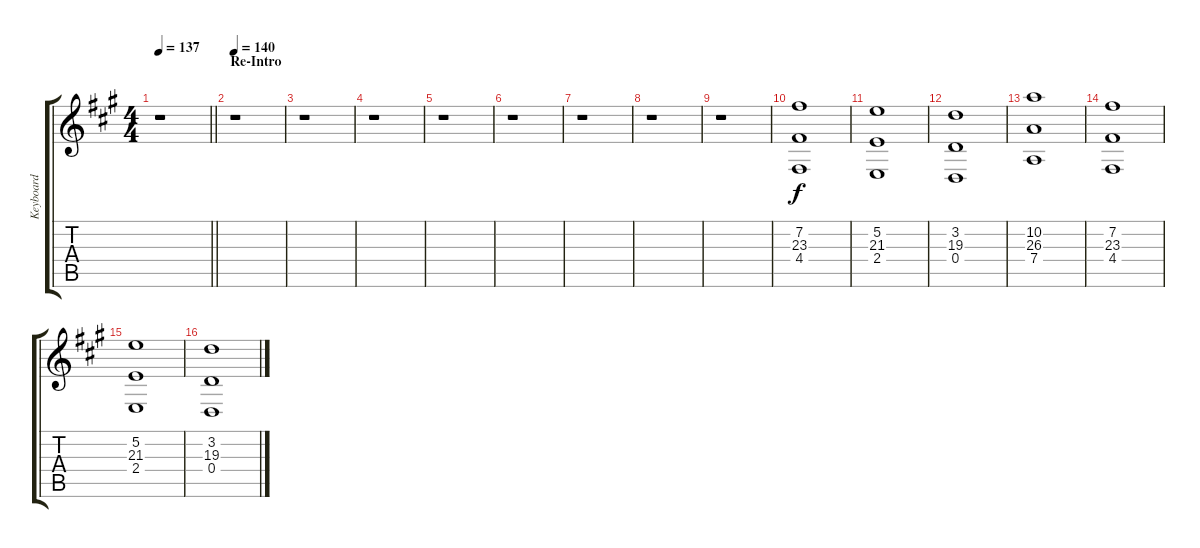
\track ("Keyboard" "Keyboard") {instrument stringensemble1}
\staff {score tabs}
\tuning (E4 B3 G3 D3 A2 E2) {hide}
\ts (4 4)
\tempo 137
\clef g2
\barLineRight lightlight
\ks a
r.1{dy f} |
\section ("" "Re-Intro")
\tempo 140
r.1 |
r.1 |
r.1 |
r.1 |
r.1 |
r.1 |
r.1 |
r.1 |
(7.2 23.3 4.4).1 |
(5.2 21.3 2.4).1 |
(3.2 19.3 0.4).1 |
(10.2 26.3 7.4).1 |
(7.2 23.3 4.4).1 |
(5.2 21.3 2.4).1 |
(3.2 19.3 0.4).1
